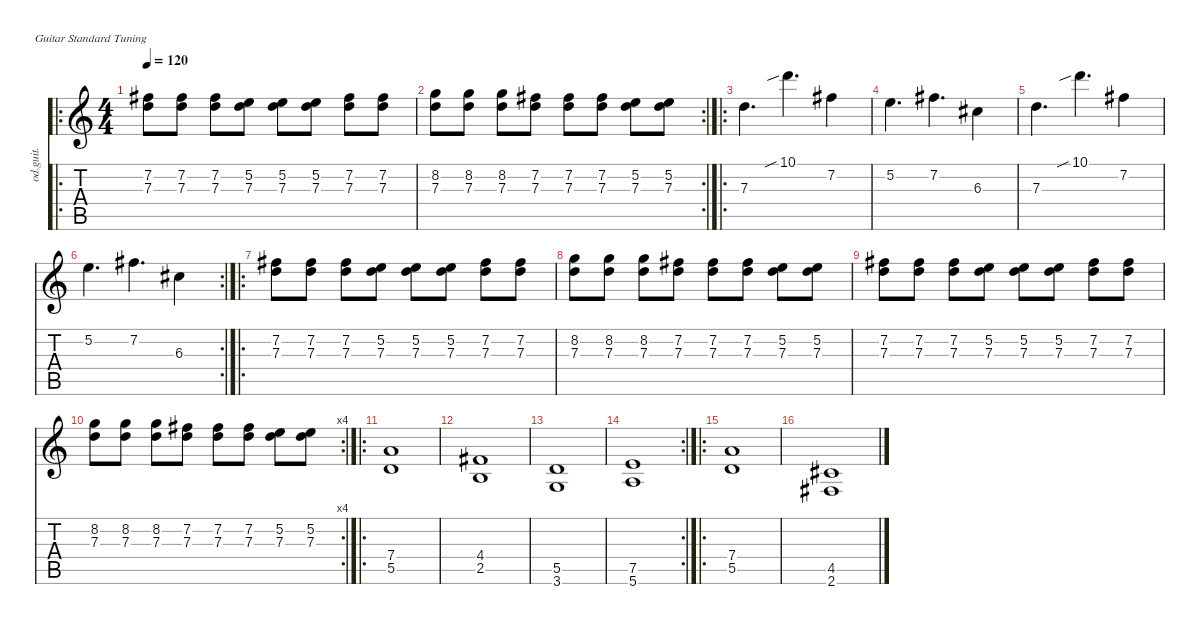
\defaultSystemsLayout 4
\hideDynamics
\bracketExtendMode nobrackets
\otherSystemsTrackNameOrientation horizontal
\track ("Overdriven Guitar" "od.guit.") {instrument overdrivenguitar}
\staff {score tabs}
\tuning (E4 B3 G3 D3 A2 E2)
\ro
\ts (4 4)
\tempo 120
\clef g2
\ks c
(7.3 7.2{acc #}).8{dy mf instrument overdrivenguitar beam Down} (7.3 7.2{acc #}).8{beam Down} (7.3 7.2{acc #}).8{beam Down} (7.3 5.2).8{beam Down} (7.3 5.2).8{beam Down} (7.3 5.2).8{beam Down} (7.3 7.2{acc #}).8{beam Down} (7.3 7.2{acc #}).8{beam Down} |
\rc 2
(7.3 8.2).8{beam Down} (7.3 8.2).8{beam Down} (7.3 8.2).8{beam Down} (7.3 7.2{acc #}).8{beam Down} (7.3 7.2{acc #}).8{beam Down} (7.3 7.2{acc #}).8{beam Down} (7.3 5.2).8{beam Down} (7.3 5.2).8{beam Down} |
\ro
7.3.4{d beam Down} 10.1{sib}.4{d beam Down} 7.2{acc #}.4{beam Down} |
5.2.4{d beam Down} 7.2{acc #}.4{d beam Down} 6.3{acc #}.4{beam Down} |
7.3.4{d beam Down} 10.1{sib}.4{d beam Down} 7.2{acc #}.4{beam Down} |
\rc 2
5.2.4{d beam Down} 7.2{acc #}.4{d beam Down} 6.3{acc #}.4{beam Down} |
\ro
(7.3 7.2{acc #}).8{beam Down} (7.3 7.2{acc #}).8{beam Down} (7.3 7.2{acc #}).8{beam Down} (7.3 5.2).8{beam Down} (7.3 5.2).8{beam Down} (7.3 5.2).8{beam Down} (7.3 7.2{acc #}).8{beam Down} (7.3 7.2{acc #}).8{beam Down} |
(7.3 8.2).8{beam Down} (7.3 8.2).8{beam Down} (7.3 8.2).8{beam Down} (7.3 7.2{acc #}).8{beam Down} (7.3 7.2{acc #}).8{beam Down} (7.3 7.2{acc #}).8{beam Down} (7.3 5.2).8{beam Down} (7.3 5.2).8{beam Down} |
(7.3 7.2{acc #}).8{beam Down} (7.3 7.2{acc #}).8{beam Down} (7.3 7.2{acc #}).8{beam Down} (7.3 5.2).8{beam Down} (7.3 5.2).8{beam Down} (7.3 5.2).8{beam Down} (7.3 7.2{acc #}).8{beam Down} (7.3 7.2{acc #}).8{beam Down} |
\rc 4
(7.3 8.2).8{beam Down} (7.3 8.2).8{beam Down} (7.3 8.2).8{beam Down} (7.3 7.2{acc #}).8{beam Down} (7.3 7.2{acc #}).8{beam Down} (7.3 7.2{acc #}).8{beam Down} (7.3 5.2).8{beam Down} (7.3 5.2).8{beam Down} |
\ro
(5.5 7.4).1{beam Up} |
(2.5 4.4{acc #}).1{beam Up} |
(5.5 3.6).1{beam Up} |
\rc 2
(5.6 7.5).1{beam Up} |
\ro
(5.5 7.4).1{beam Up} |
(2.6{acc #} 4.5{acc #}).1{beam Up}
